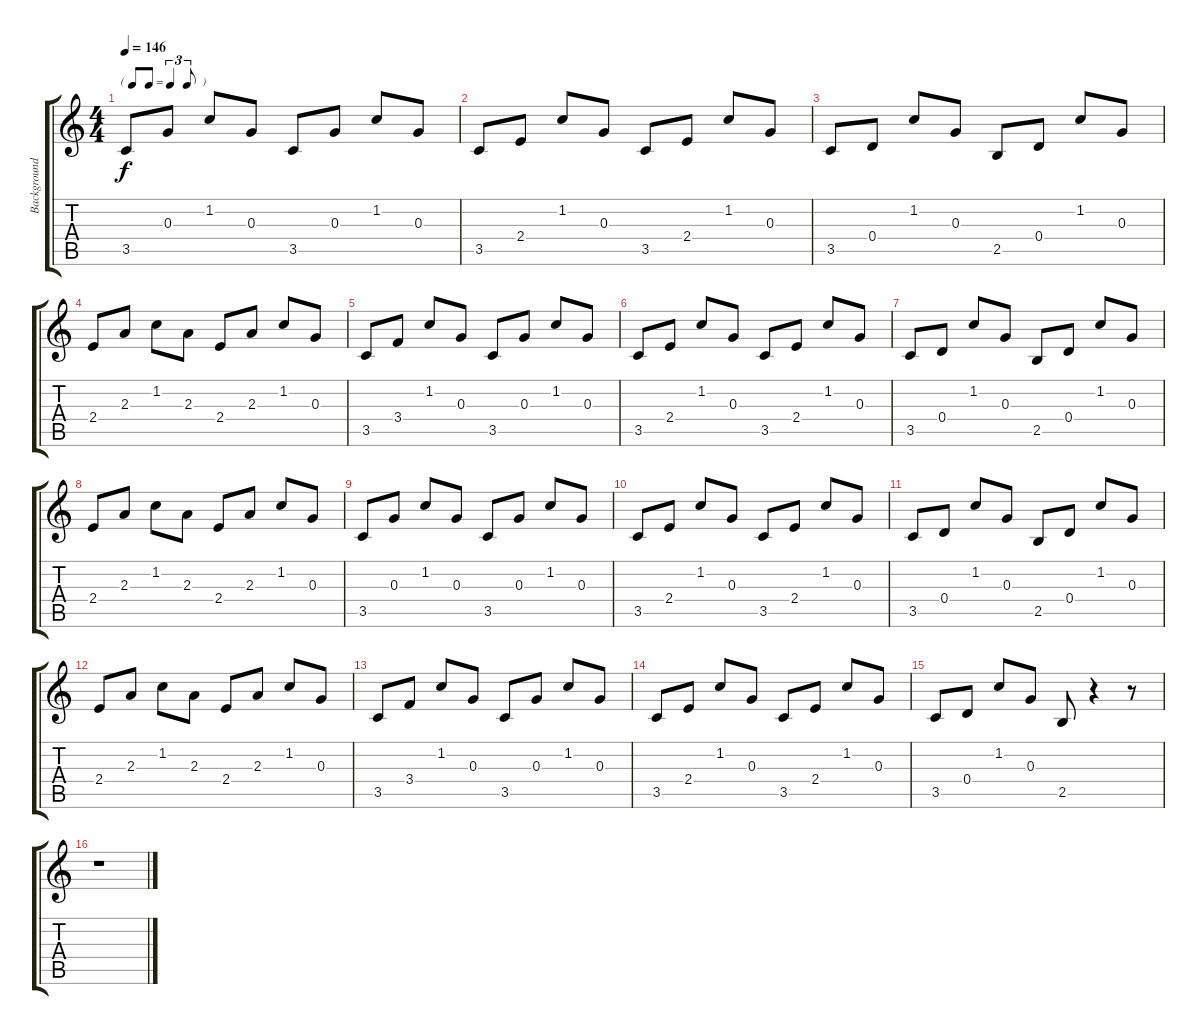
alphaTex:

\track ("Background Guitar" "Background") {instrument electricguitarclean}
\staff {score tabs}
\tuning (E4 B3 G3 D3 A2 E2) {hide}
\ts (4 4)
\tf triplet8th
\tempo 146
\clef g2
\ks c
3.5.8{dy f} 0.3.8 1.2.8 0.3.8 3.5.8 0.3.8 1.2.8 0.3.8 |
3.5.8 2.4.8 1.2.8 0.3.8 3.5.8 2.4.8 1.2.8 0.3.8 |
3.5.8 0.4.8 1.2.8 0.3.8 2.5.8 0.4.8 1.2.8 0.3.8 |
2.4.8 2.3.8 1.2.8 2.3.8 2.4.8 2.3.8 1.2.8 0.3.8 |
3.5.8 3.4.8 1.2.8 0.3.8 3.5.8 0.3.8 1.2.8 0.3.8 |
3.5.8 2.4.8 1.2.8 0.3.8 3.5.8 2.4.8 1.2.8 0.3.8 |
3.5.8 0.4.8 1.2.8 0.3.8 2.5.8 0.4.8 1.2.8 0.3.8 |
2.4.8 2.3.8 1.2.8 2.3.8 2.4.8 2.3.8 1.2.8 0.3.8 |
3.5.8 0.3.8 1.2.8 0.3.8 3.5.8 0.3.8 1.2.8 0.3.8 |
3.5.8 2.4.8 1.2.8 0.3.8 3.5.8 2.4.8 1.2.8 0.3.8 |
3.5.8 0.4.8 1.2.8 0.3.8 2.5.8 0.4.8 1.2.8 0.3.8 |
2.4.8 2.3.8 1.2.8 2.3.8 2.4.8 2.3.8 1.2.8 0.3.8 |
3.5.8 3.4.8 1.2.8 0.3.8 3.5.8 0.3.8 1.2.8 0.3.8 |
3.5.8 2.4.8 1.2.8 0.3.8 3.5.8 2.4.8 1.2.8 0.3.8 |
3.5.8 0.4.8 1.2.8 0.3.8 2.5.8 r.4 r.8 |
r.1
